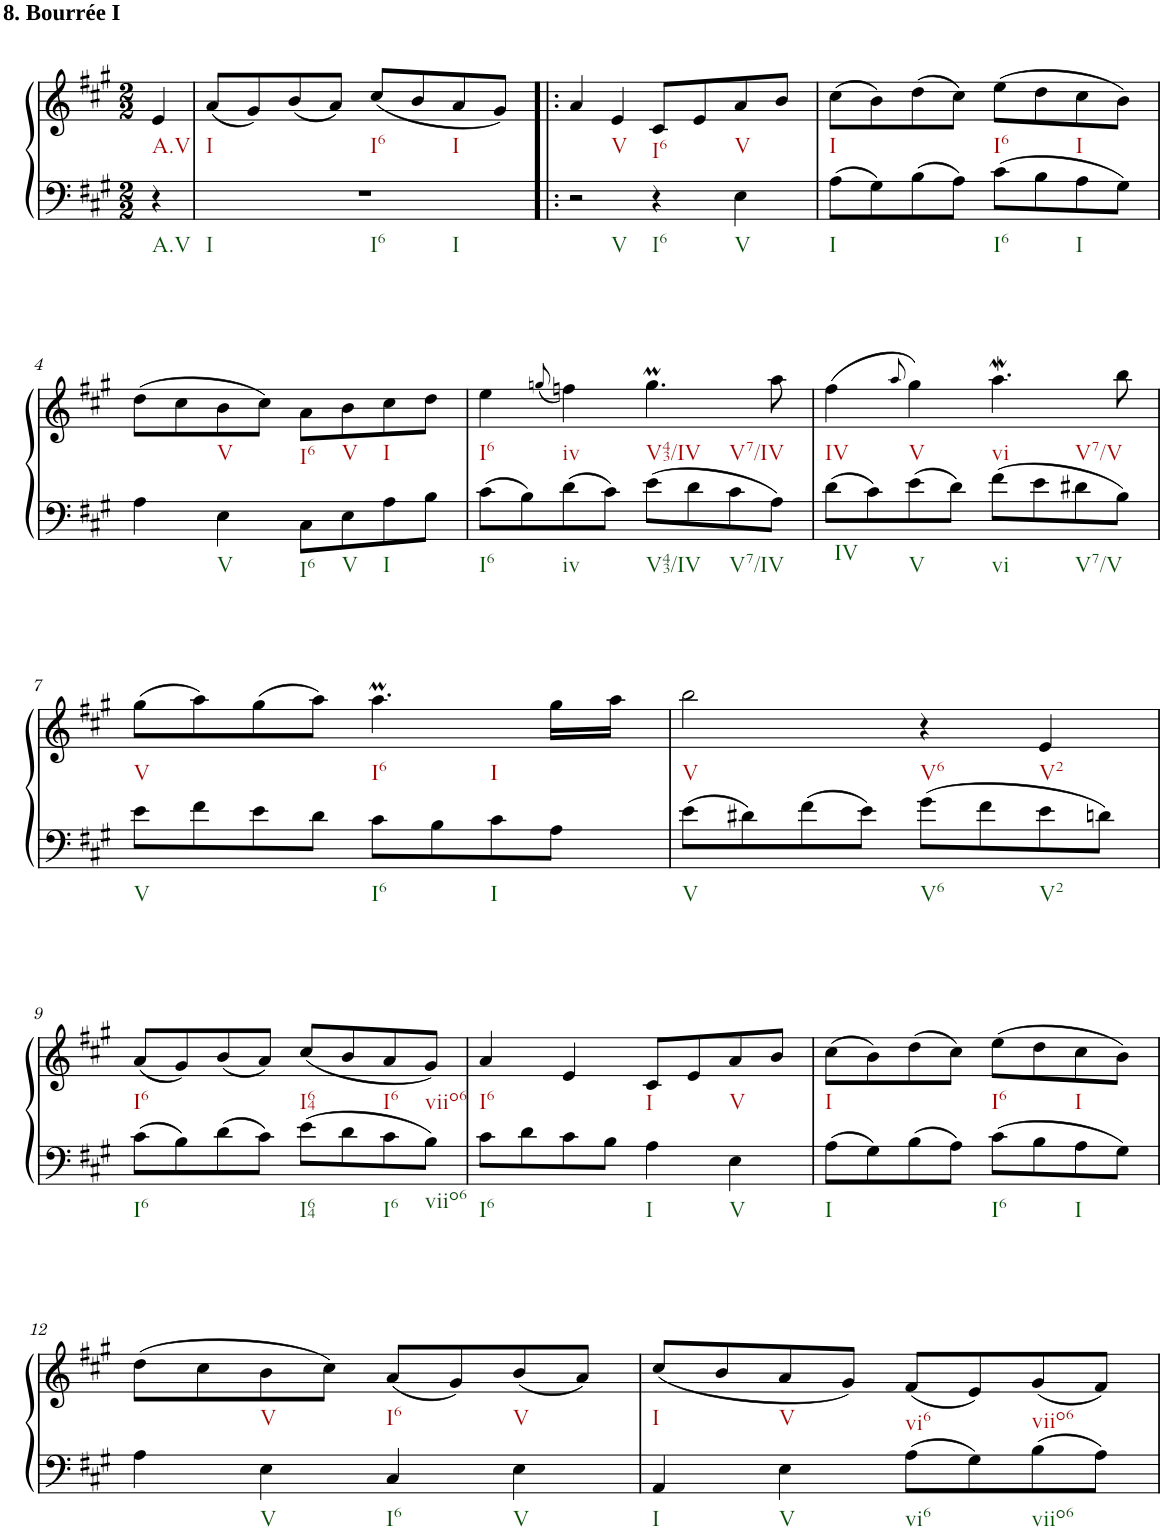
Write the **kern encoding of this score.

**kern	**kern
*part1	*part1
*staff2	*staff1
*I"unbenannt1	*
*clefF4	*clefG2
*k[f#c#g#]	*k[f#c#g#]
*M2/2	*M2/2
=	=
!	!LO:TX:a:B:t=8. Bourrée I
4r	4e/
=1	=1
1r	(8a/L
.	8g#/)
.	(8b/
.	8a/J)
.	(8cc#/L
.	8b/
.	8a/
.	8g#/J)
=2!|:	=2!|:
2r	4a/
.	4e/
4r	8c#/L
.	8e/
4E\	8a/
.	8b/J
=3	=3
8A\L	(8cc#\L
8G#\	8b\)
8B\	(8dd\
8A\J	8cc#\J)
8c#\L	(8ee\L
8B\	8dd\
8A\	8cc#\
8G#\J	8b\J)
!!LO:LB:g=z
=4	=4
4A\	(8dd\L
.	8cc#\
4E\	8b\
.	8cc#\J)
8C#\L	8a\L
8E\	8b\
8A\	8cc#\
8B\J	8dd\J
=5	=5
8c#\L	4ee\
8B\	.
.	(8qggn/
8d\	4ffn\)
8c#\J	.
8e\L	4.ggM\
8d\	.
8c#\	.
8A\J	8aa\
=6	=6
8d\L	(4ff#\
8c#\	.
.	8qaa/
8e\	4gg#\)
8d\J	.
8f#\L	4.aaw\
8e\	.
8d#X\	.
8B\J	8bb\
!!LO:LB:g=z
=7	=7
8e\L	(8gg#\L
8f#\	8aa\)
8e\	(8gg#\
8d\J	8aa\J)
8c#\L	4.aaM\
8B\	.
8c#\	.
8A\J	16gg#\LL
.	16aa\JJ
=8	=8
8e\L	2bb\
8d#X\	.
8f#\	.
8e\J	.
8g#\L	4r
8f#\	.
8e\	4e/
8dn\J	.
!!LO:LB:g=z
=9	=9
8c#\L	(8a/L
8B\	8g#/)
8d\	(8b/
8c#\J	8a/J)
8e\L	(8cc#/L
8d\	8b/
8c#\	8a/
8B\J	8g#/J)
=10	=10
8c#\L	4a/
8d\	.
8c#\	4e/
8B\J	.
4A\	8c#/L
.	8e/
4E\	8a/
.	8b/J
=11	=11
8A\L	(8cc#\L
8G#\	8b\)
8B\	(8dd\
8A\J	8cc#\J)
8c#\L	(8ee\L
8B\	8dd\
8A\	8cc#\
8G#\J	8b\J)
!!LO:LB:g=z
=12	=12
4A\	(8dd\L
.	8cc#\
4E\	8b\
.	8cc#\J)
4C#/	(8a/L
.	8g#/)
4E\	(8b/
.	8a/J)
=13	=13
4AA/	(8cc#/L
.	8b/
4E\	8a/
.	8g#/J)
8A\L	(8f#/L
8G#\	8e/)
8B\	(8g#/
8A\J	8f#/J)
=	=
*-	*-
